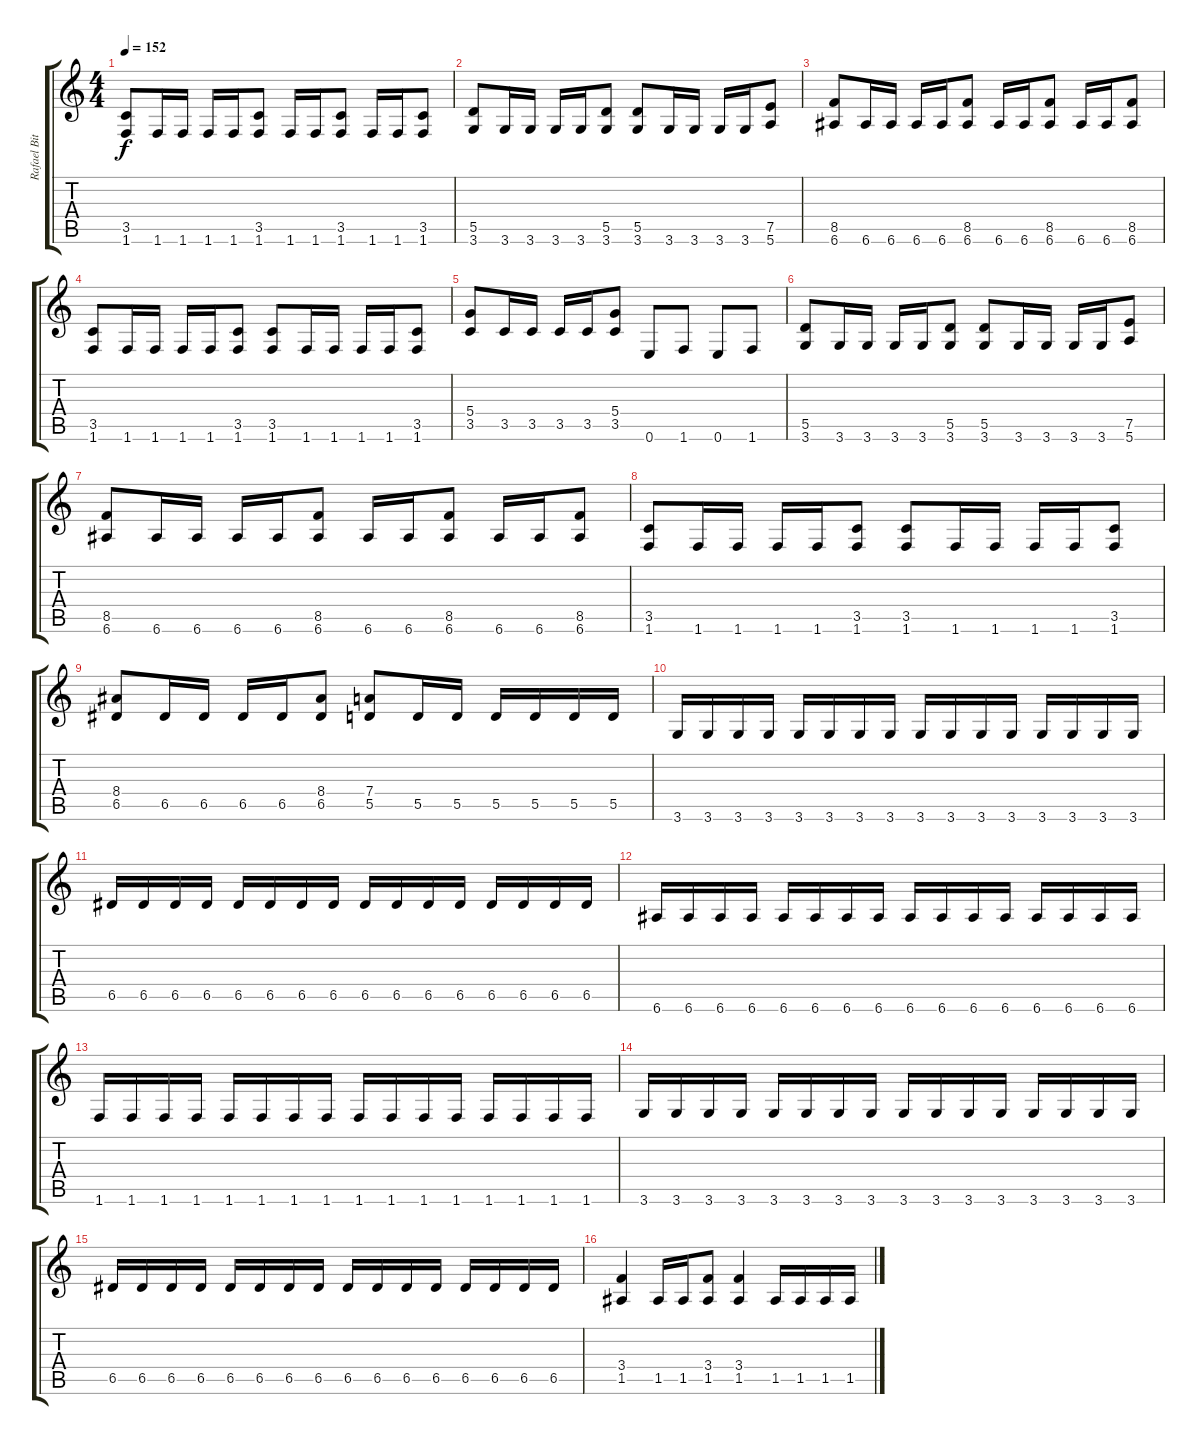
\track ("Rafael Bittencourt" "Rafael Bit") {instrument distortionguitar}
\staff {score tabs}
\tuning (E4 B3 G3 D3 A2 E2) {hide}
\ts (4 4)
\tempo 152
\clef g2
\ks c
(3.5 1.6).8{dy f} 1.6.16 1.6.16 1.6.16 1.6.16 (3.5 1.6).8 1.6.16 1.6.16 (3.5 1.6).8 1.6.16 1.6.16 (3.5 1.6).8 |
(5.5 3.6).8 3.6.16 3.6.16 3.6.16 3.6.16 (5.5 3.6).8 (5.5 3.6).8 3.6.16 3.6.16 3.6.16 3.6.16 (7.5 5.6).8 |
(8.5 6.6).8 6.6.16 6.6.16 6.6.16 6.6.16 (8.5 6.6).8 6.6.16 6.6.16 (8.5 6.6).8 6.6.16 6.6.16 (8.5 6.6).8 |
(3.5 1.6).8 1.6.16 1.6.16 1.6.16 1.6.16 (3.5 1.6).8 (3.5 1.6).8 1.6.16 1.6.16 1.6.16 1.6.16 (3.5 1.6).8 |
(5.4 3.5).8 3.5.16 3.5.16 3.5.16 3.5.16 (5.4 3.5).8 0.6.8 1.6.8 0.6.8 1.6.8 |
(5.5 3.6).8 3.6.16 3.6.16 3.6.16 3.6.16 (5.5 3.6).8 (5.5 3.6).8 3.6.16 3.6.16 3.6.16 3.6.16 (7.5 5.6).8 |
(8.5 6.6).8 6.6.16 6.6.16 6.6.16 6.6.16 (8.5 6.6).8 6.6.16 6.6.16 (8.5 6.6).8 6.6.16 6.6.16 (8.5 6.6).8 |
(3.5 1.6).8 1.6.16 1.6.16 1.6.16 1.6.16 (3.5 1.6).8 (3.5 1.6).8 1.6.16 1.6.16 1.6.16 1.6.16 (3.5 1.6).8 |
(8.4 6.5).8 6.5.16 6.5.16 6.5.16 6.5.16 (8.4 6.5).8 (7.4 5.5).8 5.5.16 5.5.16 5.5.16 5.5.16 5.5.16 5.5.16 |
3.6.16 3.6.16 3.6.16 3.6.16 3.6.16 3.6.16 3.6.16 3.6.16 3.6.16 3.6.16 3.6.16 3.6.16 3.6.16 3.6.16 3.6.16 3.6.16 |
6.5.16 6.5.16 6.5.16 6.5.16 6.5.16 6.5.16 6.5.16 6.5.16 6.5.16 6.5.16 6.5.16 6.5.16 6.5.16 6.5.16 6.5.16 6.5.16 |
6.6.16 6.6.16 6.6.16 6.6.16 6.6.16 6.6.16 6.6.16 6.6.16 6.6.16 6.6.16 6.6.16 6.6.16 6.6.16 6.6.16 6.6.16 6.6.16 |
1.6.16 1.6.16 1.6.16 1.6.16 1.6.16 1.6.16 1.6.16 1.6.16 1.6.16 1.6.16 1.6.16 1.6.16 1.6.16 1.6.16 1.6.16 1.6.16 |
3.6.16 3.6.16 3.6.16 3.6.16 3.6.16 3.6.16 3.6.16 3.6.16 3.6.16 3.6.16 3.6.16 3.6.16 3.6.16 3.6.16 3.6.16 3.6.16 |
6.5.16 6.5.16 6.5.16 6.5.16 6.5.16 6.5.16 6.5.16 6.5.16 6.5.16 6.5.16 6.5.16 6.5.16 6.5.16 6.5.16 6.5.16 6.5.16 |
(3.4 1.5).4 1.5.16 1.5.16 (3.4 1.5).8 (3.4 1.5).4 1.5.16 1.5.16 1.5.16 1.5.16
